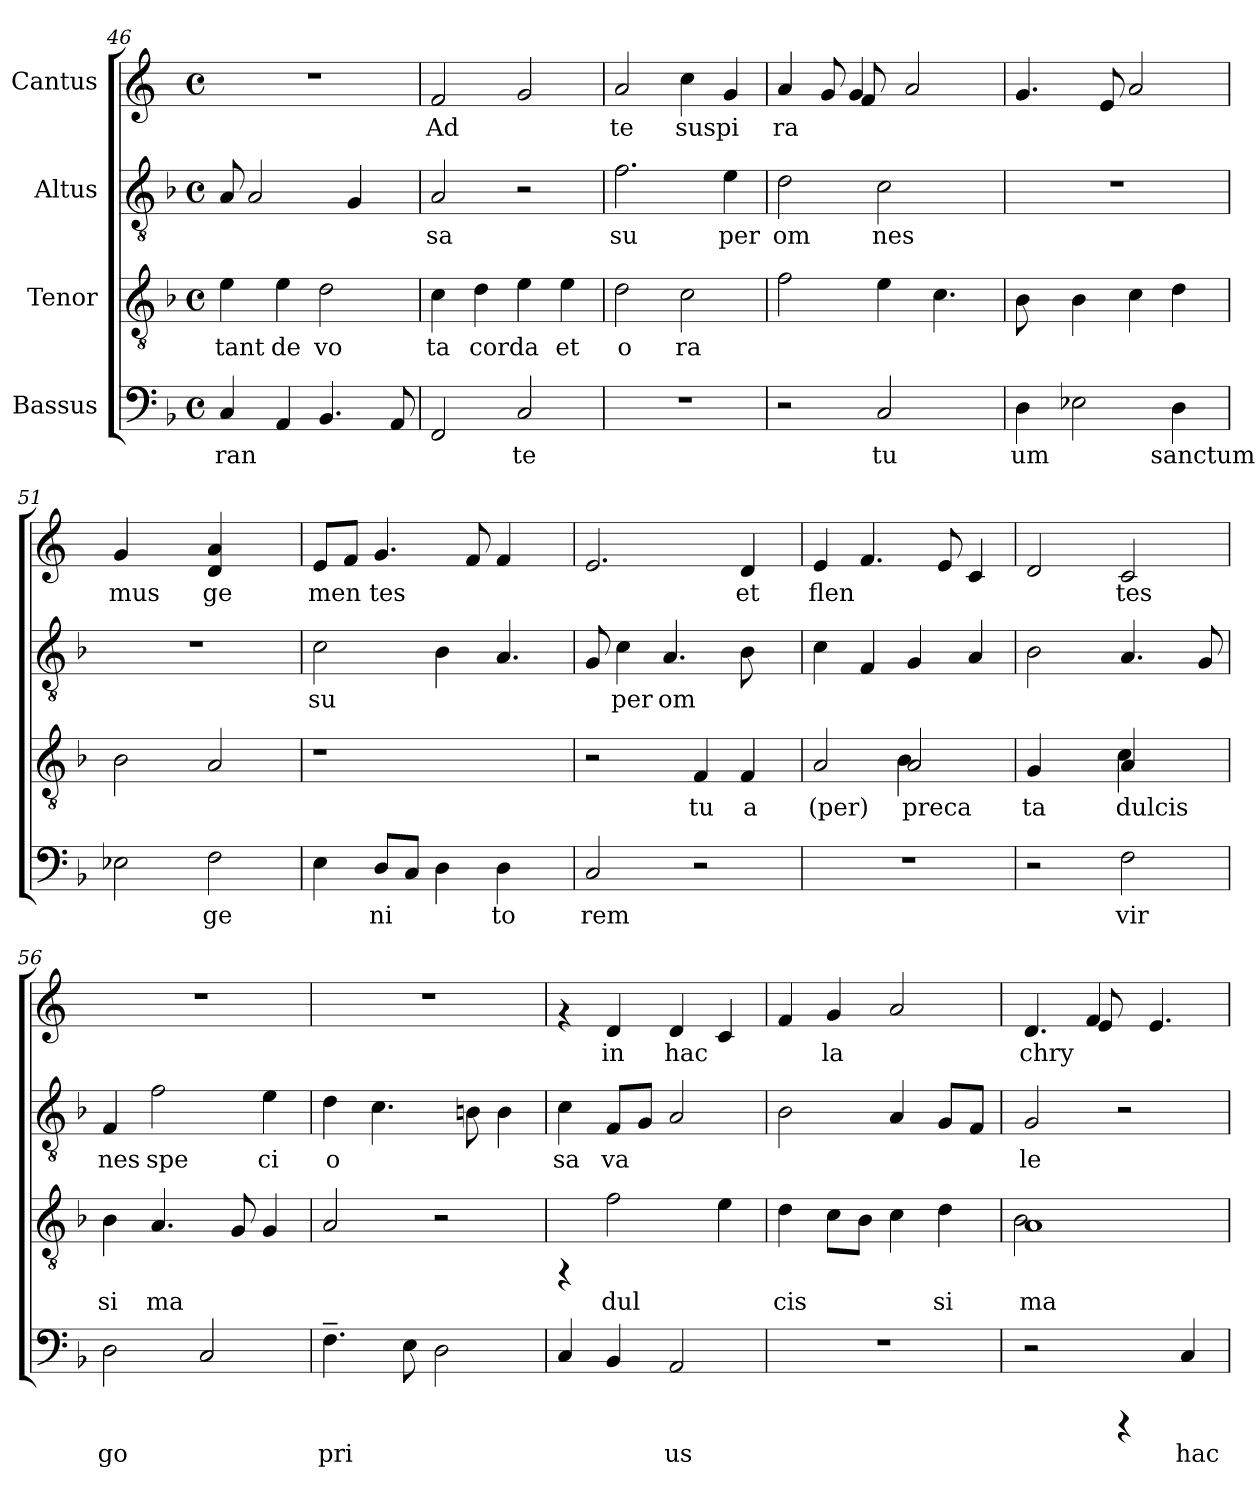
**kern	**text	**kern	**text	**kern	**text	**kern	**text
*part4	*part4	*part3	*part3	*part2	*part2	*part1	*part1
*staff4	*staff4	*staff3	*staff3	*staff2	*staff2	*staff1	*staff1
*I"Bassus	*	*I"Tenor	*	*I"Altus	*	*I"Cantus	*
!!LO:PB:g=z
*clefF4	*	*clefGv2	*	*clefGv2	*	*clefG2	*
*	*	*	*	*	*	*ITrd-3c-5	*
*k[b-]	*	*k[b-]	*	*k[b-]	*	*k[b-]	*
*F:	*	*F:	*	*F:	*	*F:	*
*M4/4	*	*M4/4	*	*M4/4	*	*M4/4	*
*met(c)	*	*met(c)	*	*met(c)	*	*met(c)	*
=46	=46	=46	=46	=46	=46	=46	=46
!	!LO:LY:b:cj	!	!LO:LY:b:cj	!	!LO:LY:b:cj	!	!
4C/	ran	4e\	tant	8A/	.	1r	.
!	!	!	!	!	!LO:LY:b:cj	!	!
.	.	.	.	2A/	.	.	.
!	!LO:LY:b:cj	!	!LO:LY:b:cj	!	!	!	!
4AA/	.	4e\	de	.	.	.	.
!	!LO:LY:b:cj	!	!LO:LY:b:cj	!	!	!	!
4.BB-/	.	2d\	vo	.	.	.	.
!	!	!	!	!	!LO:LY:b:cj	!	!
.	.	.	.	4G/	.	.	.
!	!LO:LY:b:cj	!	!	!	!	!	!
8AA/	.	.	.	8ryy	.	.	.
=47	=47	=47	=47	=47	=47	=47	=47
!	!LO:LY:b:cj	!	!LO:LY:b:cj	!	!LO:LY:b:cj	!	!LO:LY:b
2FF/	.	4c\	ta	2A/	sa	2b-/	Ad
!	!	!	!LO:LY:b:cj	!	!	!	!
.	.	4d\	corda	.	.	.	.
!	!LO:LY:b:cj	!	!LO:LY:b:cj	!	!	!	!LO:LY:b
2C/	te	4e\	.	2r	.	2cc/	.
!	!	!	!LO:LY:b:cj	!	!	!	!
.	.	4e\	et	.	.	.	.
=48	=48	=48	=48	=48	=48	=48	=48
!	!	!	!LO:LY:b:cj	!	!LO:LY:b:cj	!	!LO:LY:b
1r	.	2d\	o	2.f\	su	2dd/	te
!	!	!	!LO:LY:b:cj	!	!	!	!LO:LY:b
.	.	2c\	ra	.	.	4ff\	suspi
!	!	!	!	!	!LO:LY:b:cj	!	!LO:LY:b
.	.	.	.	4e\	per	4cc/	.
=49	=49	=49	=49	=49	=49	=49	=49
!	!	!	!LO:LY:b:cj	!	!LO:LY:b:cj	!	!LO:LY:b
*	*	*	*	*	*	*^	*
2r	.	2f\	.	2d\	om	4dd/	4.ryy	ra
!	!	!	!	!	!	!	!	!LO:LY:b
.	.	.	.	.	.	8cc/L	.	.
!	!	!	!	!	!	!	!	!LO:LY:b
.	.	.	.	.	.	4cc/	8b-/	.
!	!LO:LY:b:cj	!	!	!	!LO:LY:b:cj	!	!	!
2C/	tu	4e\	.	2c\	nes	.	2ryy	.
!	!	!	!	!	!	!	!	!LO:LY:b
.	.	.	.	.	.	2dd/	.	.
!	!	!	!LO:LY:b:cj	!	!	!	!	!
.	.	4.c\	.	.	.	.	.	.
8ryy	.	.	.	8ryy	.	.	8ryy	.
=50	=50	=50	=50	=50	=50	=50	=50	=50
!	!LO:LY:b:cj	!	!LO:LY:b:cj	!	!	!	!	!LO:LY:b
*	*	*	*	*	*	*v	*v	*
4D\	um	8B-\	.	1r	.	4.cc/	.
.	.	8ryy	.	.	.	.	.
!	!LO:LY:b:cj	!	!	!	!	!	!
2E-\	.	4B-\	.	.	.	.	.
!	!	!	!	!	!	!	!LO:LY:b
.	.	.	.	.	.	8a/	.
!	!	!	!LO:LY:b:cj	!	!	!	!LO:LY:b
.	.	4c\	.	.	.	2dd/	.
!	!LO:LY:b:cj	!	!LO:LY:b:cj	!	!	!	!
4D\	sanctum	4d\	.	.	.	.	.
=51	=51	=51	=51	=51	=51	=51	=51
!	!LO:LY:b:cj	!	!LO:LY:b:cj	!	!	!	!LO:LY:b
2E-X\	.	2B-\	.	1r	.	4cc/	mus
.	.	.	.	.	.	4ryy	.
!	!LO:LY:b:cj	!	!LO:LY:b:cj	!	!	!	!LO:LY:b
2F\	ge	2A/	.	.	.	4dd/ 4g/	ge
.	.	.	.	.	.	4ryy	.
!!LO:PB:g=z
=52	=52	=52	=52	=52	=52	=52	=52
!	!LO:LY:b:cj	!	!	!	!LO:LY:b:cj	!	!LO:LY:b
4E\	.	1r	.	2c\	su	8a/L	men
!	!	!	!	!	!	!	!LO:LY:b
.	.	.	.	.	.	8b-/J	.
!	!LO:LY:b:cj	!	!	!	!	!	!LO:LY:b
8D/L	ni	.	.	.	.	4.cc/	tes
!	!LO:LY:b:cj	!	!	!	!	!	!
8C/J	.	.	.	.	.	.	.
!	!LO:LY:b:cj	!	!	!	!	!	!
4D\	.	.	.	4B-\	.	.	.
!	!	!	!	!	!	!	!LO:LY:b
.	.	.	.	.	.	8b-/	.
!	!LO:LY:b:cj	!	!	!	!LO:LY:b:cj	!	!LO:LY:b
4D\	to	.	.	4.A/	.	4b-/	.
8ryy	.	8ryy	.	.	.	8ryy	.
=53	=53	=53	=53	=53	=53	=53	=53
!	!LO:LY:b:cj	!	!	!	!LO:LY:b:cj	!	!LO:LY:b
2C/	rem	2r	.	8G/	.	2.a/	.
!	!	!	!	!	!LO:LY:b:cj	!	!
.	.	.	.	4c\	per	.	.
!	!	!	!	!	!LO:LY:b:cj	!	!
.	.	.	.	4.A/	om	.	.
!	!	!	!LO:LY:b:cj	!	!	!	!
2r	.	4F/	tu	.	.	.	.
!	!	!	!LO:LY:b:cj	!	!LO:LY:b:cj	!	!LO:LY:b
.	.	4F/	a	8B-\	.	4g/	et
.	.	.	.	8ryy	.	.	.
=54	=54	=54	=54	=54	=54	=54	=54
!	!	!	!LO:LY:b:cj	!	!LO:LY:b:cj	!	!LO:LY:b
*	*	*^	*	*	*	*	*
1r	.	2A/	2ryy	(per)	4c\	.	4a/	flen
!	!	!	!	!	!	!LO:LY:b:cj	!	!LO:LY:b
.	.	.	.	.	4F/	.	4.b-/	.
!	!	!	!	!LO:LY:b:cj	!	!LO:LY:b:cj	!	!
.	.	2A/	4B-\	preca	4G/	.	.	.
!	!	!	!	!	!	!	!	!LO:LY:b
.	.	.	.	.	.	.	8a/	.
!	!	!	!	!	!	!LO:LY:b:cj	!	!LO:LY:b
.	.	.	4ryy	.	4A/	.	4f/	.
=55	=55	=55	=55	=55	=55	=55	=55	=55
!	!	!	!	!LO:LY:b:cj	!	!LO:LY:b:cj	!	!LO:LY:b
2r	.	4G/	2ryy	ta	2B-\	.	2g/	.
.	.	4ryy	.	.	.	.	.	.
!	!LO:LY:b:cj	!	!	!LO:LY:b:cj	!	!LO:LY:b:cj	!	!LO:LY:b
2F\	vir	4A/	4c\	dulcis	4.A/	.	2f/	tes
.	.	4ryy	4ryy	.	.	.	.	.
!	!	!	!	!	!	!LO:LY:b:cj	!	!
.	.	.	.	.	8G/	.	.	.
*	*	*v	*v	*	*	*	*	*
=56	=56	=56	=56	=56	=56	=56	=56
!	!LO:LY:b:cj	!	!LO:LY:b:cj	!	!LO:LY:b:cj	!	!
2D\	go	4B-\	si	4F/	nes	1r	.
!	!	!	!LO:LY:b:cj	!	!LO:LY:b:cj	!	!
.	.	4.A/	ma	2f\	spe	.	.
!	!LO:LY:b:cj	!	!	!	!	!	!
2C/	.	.	.	.	.	.	.
!	!	!	!LO:LY:b:cj	!	!	!	!
.	.	8G/	.	.	.	.	.
!	!	!	!LO:LY:b:cj	!	!LO:LY:b:cj	!	!
.	.	4G/	.	4e\	ci	.	.
!!LO:LB:g=z
=57	=57	=57	=57	=57	=57	=57	=57
!	!LO:LY:b:cj	!	!LO:LY:b:cj	!	!LO:LY:b:cj	!	!
4.F~>\	pri	2A/	.	4d\	o	1r	.
!	!	!	!	!	!LO:LY:b:cj	!	!
.	.	.	.	4.c\	.	.	.
!	!LO:LY:b:cj	!	!	!	!	!	!
8E\	.	.	.	.	.	.	.
!	!LO:LY:b:cj	!	!	!	!	!	!
2D\	.	2r	.	.	.	.	.
!	!	!	!	!	!LO:LY:b:cj	!	!
.	.	.	.	8B\	.	.	.
!	!	!	!	!	!LO:LY:b:cj	!	!
.	.	.	.	4B\	.	.	.
=58	=58	=58	=58	=58	=58	=58	=58
!	!LO:LY:b:cj	!	!	!	!LO:LY:b:cj	!	!
4C/	.	4rFF	.	4c\	sa	4rf	.
!	!LO:LY:b:cj	!	!LO:LY:b:cj	!	!LO:LY:b:cj	!	!LO:LY:b
4BB-/	.	2f\	dul	8F/L	va	4g/	in
!	!	!	!	!	!LO:LY:b:cj	!	!
.	.	.	.	8G/J	.	.	.
!	!LO:LY:b:cj	!	!	!	!LO:LY:b:cj	!	!LO:LY:b
2AA/	us	.	.	2A/	.	4g/	hac
!	!	!	!LO:LY:b:cj	!	!	!	!LO:LY:b
.	.	4e\	.	.	.	4f/	.
=59	=59	=59	=59	=59	=59	=59	=59
!	!	!	!LO:LY:b:cj	!	!LO:LY:b:cj	!	!LO:LY:b
1r	.	4d\	cis	2B-\	.	4b-/	.
!	!	!	!LO:LY:b:cj	!	!	!	!LO:LY:b
.	.	8c\L	.	.	.	4cc/	la
!	!	!	!LO:LY:b:cj	!	!	!	!
.	.	8B-\J	.	.	.	.	.
!	!	!	!LO:LY:b:cj	!	!LO:LY:b:cj	!	!LO:LY:b
.	.	4c\	.	4A/	.	2dd/	.
!	!	!	!LO:LY:b:cj	!	!LO:LY:b:cj	!	!
.	.	4d\	si	8G/L	.	.	.
!	!	!	!	!	!LO:LY:b:cj	!	!
.	.	.	.	8F/J	.	.	.
=60	=60	=60	=60	=60	=60	=60	=60
*	*	*^	*	*	*	*	*
!	!	!	!	!LO:LY:b:cj	!	!LO:LY:b:cj	!	!LO:LY:b
*	*	*	*	*	*	*	*^	*
2r	.	1A	2B-\	ma	2G/	le	4.g/	4.ryy	chry
!	!	!	!	!	!	!	!	!	!LO:LY:b
.	.	.	.	.	.	.	4b-/	8a/	.
4rCCC	.	.	2ryy	.	2r	.	.	2ryy	.
!	!	!	!	!	!	!	!	!	!LO:LY:b
.	.	.	.	.	.	.	4.a/	.	.
!	!LO:LY:b:cj	!	!	!	!	!	!	!	!
4C/	hac	.	.	.	.	.	.	.	.
*	*	*v	*v	*	*	*	*v	*v	*
=	=	=	=	=	=	=	=
*-	*-	*-	*-	*-	*-	*-	*-
